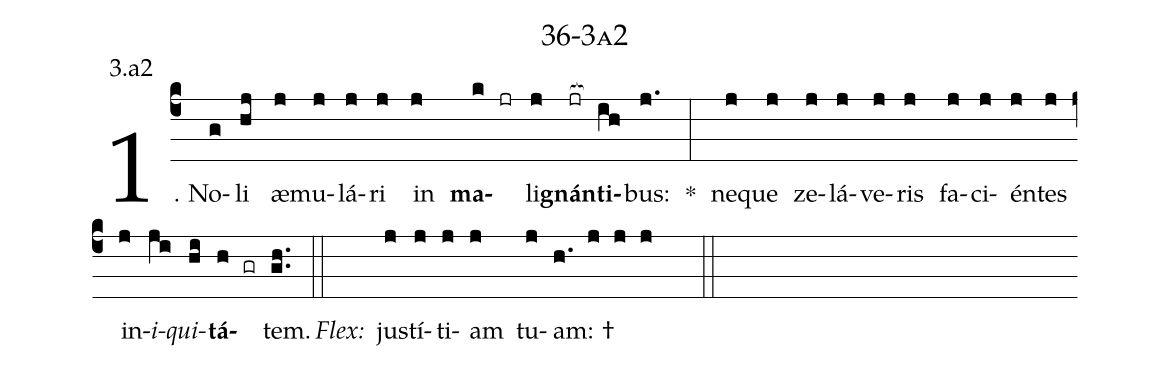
name: 36-3a2;
annotation: 3.a2;
%%
(c4)1. No(g)li(hj) æ(j)mu(j)lá(j)ri(j) in(j) <b>ma</b>(k jr)li(j)<b>gnán</b>(jr[ocb:1{])<b>ti</b>(ih[ocb:0}])bus:(j.) *(:) ne(j)que(j) ze(j)lá(j)ve(j)ris(j) fa(j)ci(j)én(j)tes(j) in(j)<i>i</i>(ji)<i>qui</i>(hi)<b>tá</b>(h gr)tem.(gh..) (::)
<i>Flex:</i>()  jus(j)tí(j)ti(j)am(j) tu(j)am: †(h. j j j  ::)
